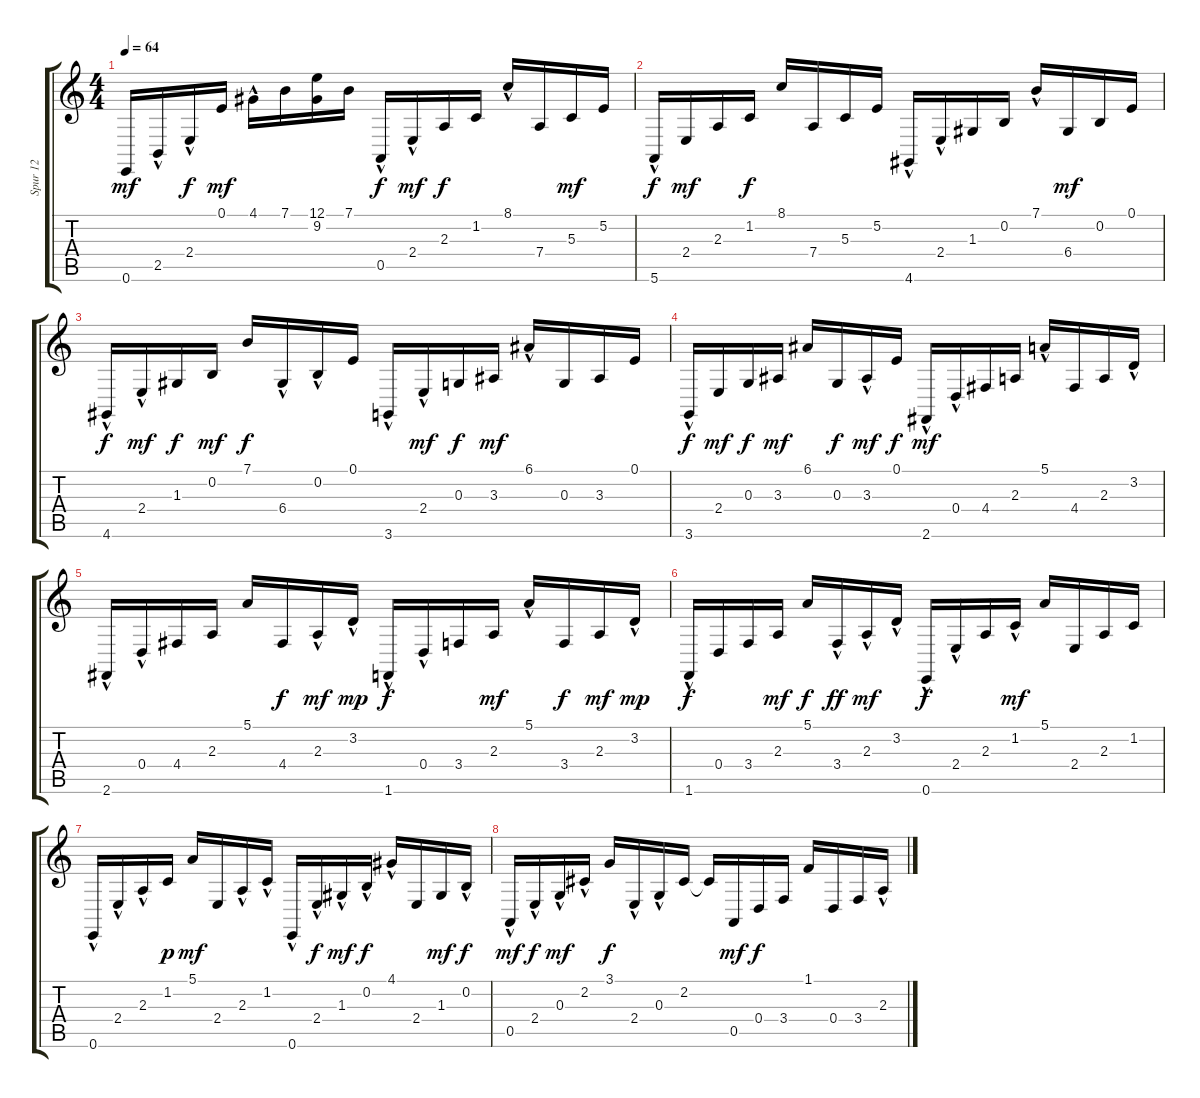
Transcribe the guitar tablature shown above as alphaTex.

\track ("Spur 12" "Spur 12") {instrument brightacousticpiano}
\staff {score tabs}
\tuning (E4 B3 G3 D3 A2 E2) {hide}
\ts (4 4)
\tempo 64
\clef g2
\ks c
0.6.16{dy mf} 2.5{hac}.16 2.4{hac}.16{dy f} 0.1.16{dy mf} 4.1{hac}.16 7.1.16 (12.1 9.2).16 7.1.16 0.5{hac}.16{dy f} 2.4{hac}.16{dy mf} 2.3.16{dy f} 1.2.16 8.1{hac}.16 7.4.16 5.3.16{dy mf} 5.2.16 |
5.6{hac}.16{dy f} 2.4.16{dy mf} 2.3.16 1.2.16{dy f} 8.1.16 7.4.16 5.3.16 5.2.16 4.6{hac}.16 2.4{hac}.16 1.3.16 0.2.16 7.1{hac}.16 6.4.16{dy mf} 0.2.16 0.1.16 |
4.6{hac}.16{dy f} 2.4{hac}.16{dy mf} 1.3.16{dy f} 0.2.16{dy mf} 7.1.16{dy f} 6.4{hac}.16 0.2{hac}.16 0.1.16 3.6{hac}.16 2.4{hac}.16{dy mf} 0.3.16{dy f} 3.3.16{dy mf} 6.1{hac}.16 0.3.16 3.3.16 0.1.16 |
3.6{hac}.16{dy f} 2.4.16{dy mf} 0.3.16{dy f} 3.3.16{dy mf} 6.1.16 0.3.16{dy f} 3.3{hac}.16{dy mf} 0.1.16{dy f} 2.6{hac}.16{dy mf} 0.4{hac}.16 4.4.16 2.3.16 5.1{hac}.16 4.4.16 2.3.16 3.2{hac}.16 |
2.6{hac}.16 0.4{hac}.16 4.4.16 2.3.16 5.1.16 4.4.16{dy f} 2.3{hac}.16{dy mf} 3.2{hac}.16{dy mp} 1.6{hac}.16{dy f} 0.4{hac}.16 3.4.16 2.3.16{dy mf} 5.1{hac}.16 3.4.16{dy f} 2.3.16{dy mf} 3.2{hac}.16{dy mp} |
1.6{hac}.16{dy f} 0.4.16 3.4.16 2.3.16{dy mf} 5.1.16{dy f} 3.4{hac}.16{dy ff} 2.3{hac}.16{dy mf} 3.2{hac}.16 0.6{hac}.16{dy f} 2.4{hac}.16 2.3.16 1.2{hac}.16{dy mf} 5.1.16 2.4.16 2.3.16 1.2.16 |
0.6{hac}.16 2.4{hac}.16 2.3{hac}.16 1.2.16{dy p} 5.1.16{dy mf} 2.4.16 2.3{hac}.16 1.2{hac}.16 0.6{hac}.16 2.4{hac}.16{dy f} 1.3{hac}.16{dy mf} 0.2{hac}.16{dy f} 4.1{hac}.16 2.4.16 1.3.16{dy mf} 0.2{hac}.16{dy f} |
0.5{hac}.16{dy mf} 2.4{hac}.16{dy f} 0.3{hac}.16{dy mf} 2.2{hac}.16 3.1.16{dy f} 2.4{hac}.16 0.3{hac}.16 2.2.16 2.2{t}.16 0.5.16{dy mf} 0.4.16{dy f} 3.4.16 1.1.16 0.4.16 3.4.16 2.3{hac}.16
